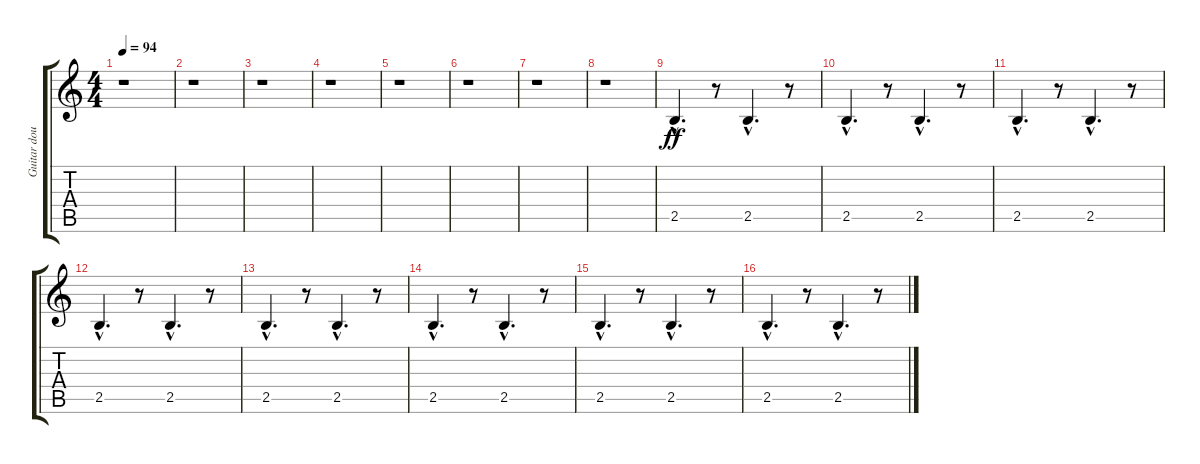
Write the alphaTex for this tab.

\track ("Guitar doubled" "Guitar dou") {instrument overdrivenguitar}
\staff {score tabs}
\tuning (E4 B3 G3 D3 A2 E2) {hide}
\ts (4 4)
\tempo 94
\clef g2
\ks c
r.1{dy ff instrument overdrivenguitar} |
r.1 |
r.1 |
r.1 |
r.1 |
r.1 |
r.1 |
r.1 |
2.5{hac}.4{d} r.8 2.5{hac}.4{d} r.8 |
2.5{hac}.4{d} r.8 2.5{hac}.4{d} r.8 |
2.5{hac}.4{d} r.8 2.5{hac}.4{d} r.8 |
2.5{hac}.4{d} r.8 2.5{hac}.4{d} r.8 |
2.5{hac}.4{d} r.8 2.5{hac}.4{d} r.8 |
2.5{hac}.4{d} r.8 2.5{hac}.4{d} r.8 |
2.5{hac}.4{d} r.8 2.5{hac}.4{d} r.8 |
2.5{hac}.4{d} r.8 2.5{hac}.4{d} r.8
